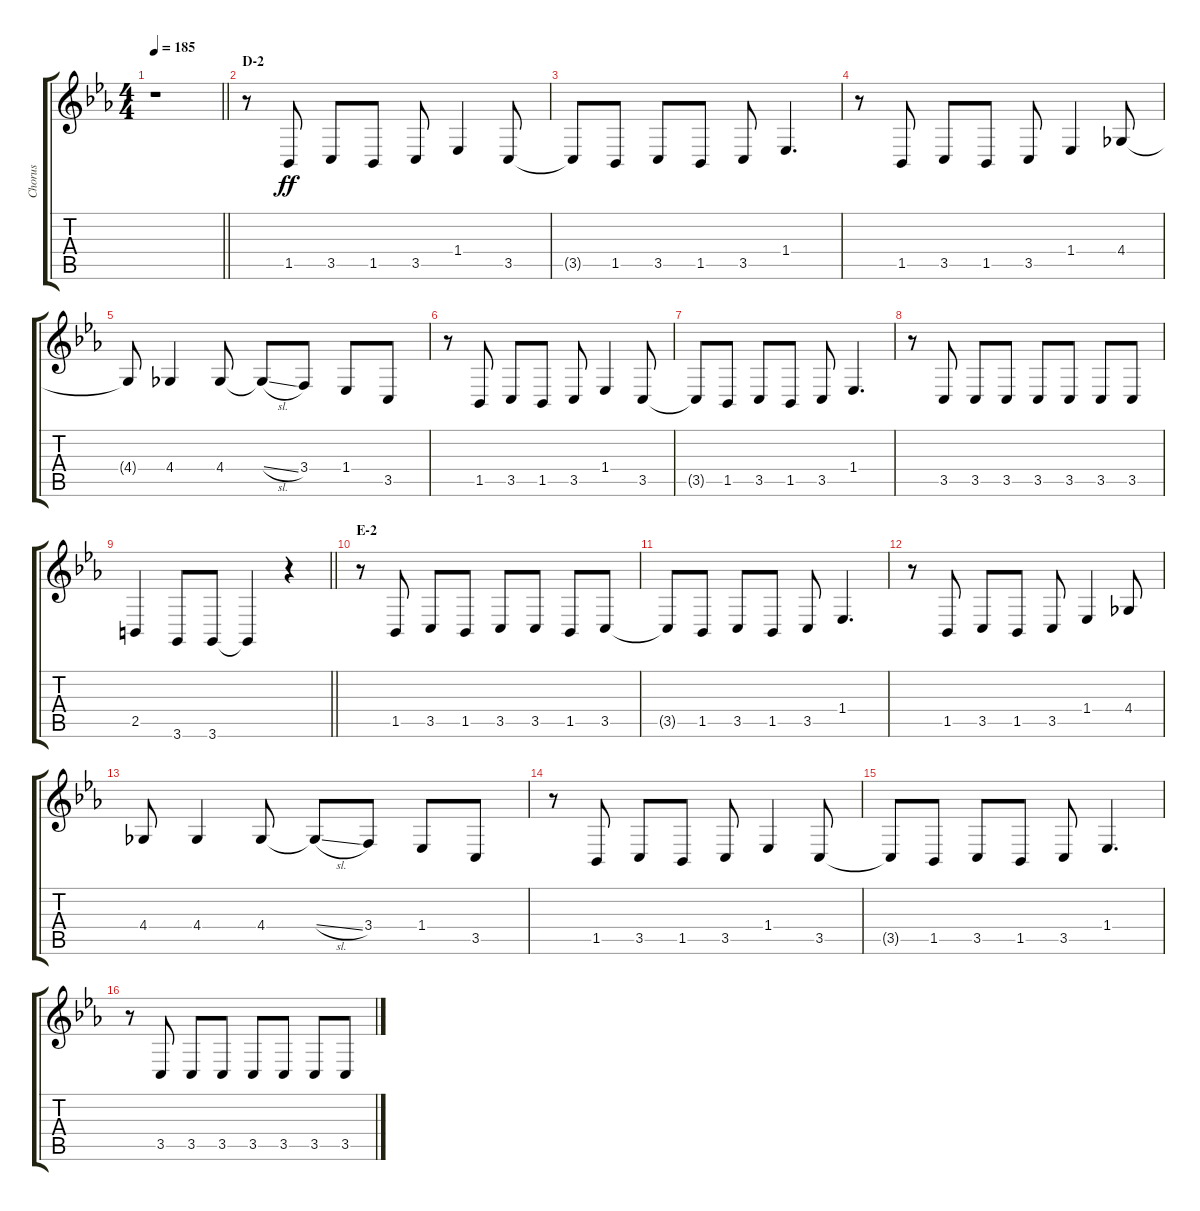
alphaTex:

\track ("Chorus" "Chorus") {instrument voiceoohs}
\staff {score tabs}
\tuning (E4 B3 G3 D3 A2 E2) {hide}
\ts (4 4)
\tempo 185
\clef g2
\barLineRight lightlight
\ks eb
r.1{dy ff} |
\section ("" "D-2")
r.8 1.5.8 3.5.8 1.5.8 3.5.8 1.4.4 3.5.8 |
3.5{t}.8 1.5.8 3.5.8 1.5.8 3.5.8 1.4.4{d} |
r.8 1.5.8 3.5.8 1.5.8 3.5.8 1.4.4 4.4.8 |
4.4{t}.8 4.4.4 4.4.8 4.4{sl t}.8 3.4.8 1.4.8 3.5.8 |
r.8 1.5.8 3.5.8 1.5.8 3.5.8 1.4.4 3.5.8 |
3.5{t}.8 1.5.8 3.5.8 1.5.8 3.5.8 1.4.4{d} |
r.8 3.5.8 3.5.8 3.5.8 3.5.8 3.5.8 3.5.8 3.5.8 |
\barLineRight lightlight
2.5.4 3.6.8 3.6.8 3.6{t}.4 r.4 |
\section ("" "E-2")
r.8 1.5.8 3.5.8 1.5.8 3.5.8 3.5.8 1.5.8 3.5.8 |
3.5{t}.8 1.5.8 3.5.8 1.5.8 3.5.8 1.4.4{d} |
r.8 1.5.8 3.5.8 1.5.8 3.5.8 1.4.4 4.4.8 |
4.4.8 4.4.4 4.4.8 4.4{sl t}.8 3.4.8 1.4.8 3.5.8 |
r.8 1.5.8 3.5.8 1.5.8 3.5.8 1.4.4 3.5.8 |
3.5{t}.8 1.5.8 3.5.8 1.5.8 3.5.8 1.4.4{d} |
r.8 3.5.8 3.5.8 3.5.8 3.5.8 3.5.8 3.5.8 3.5.8
